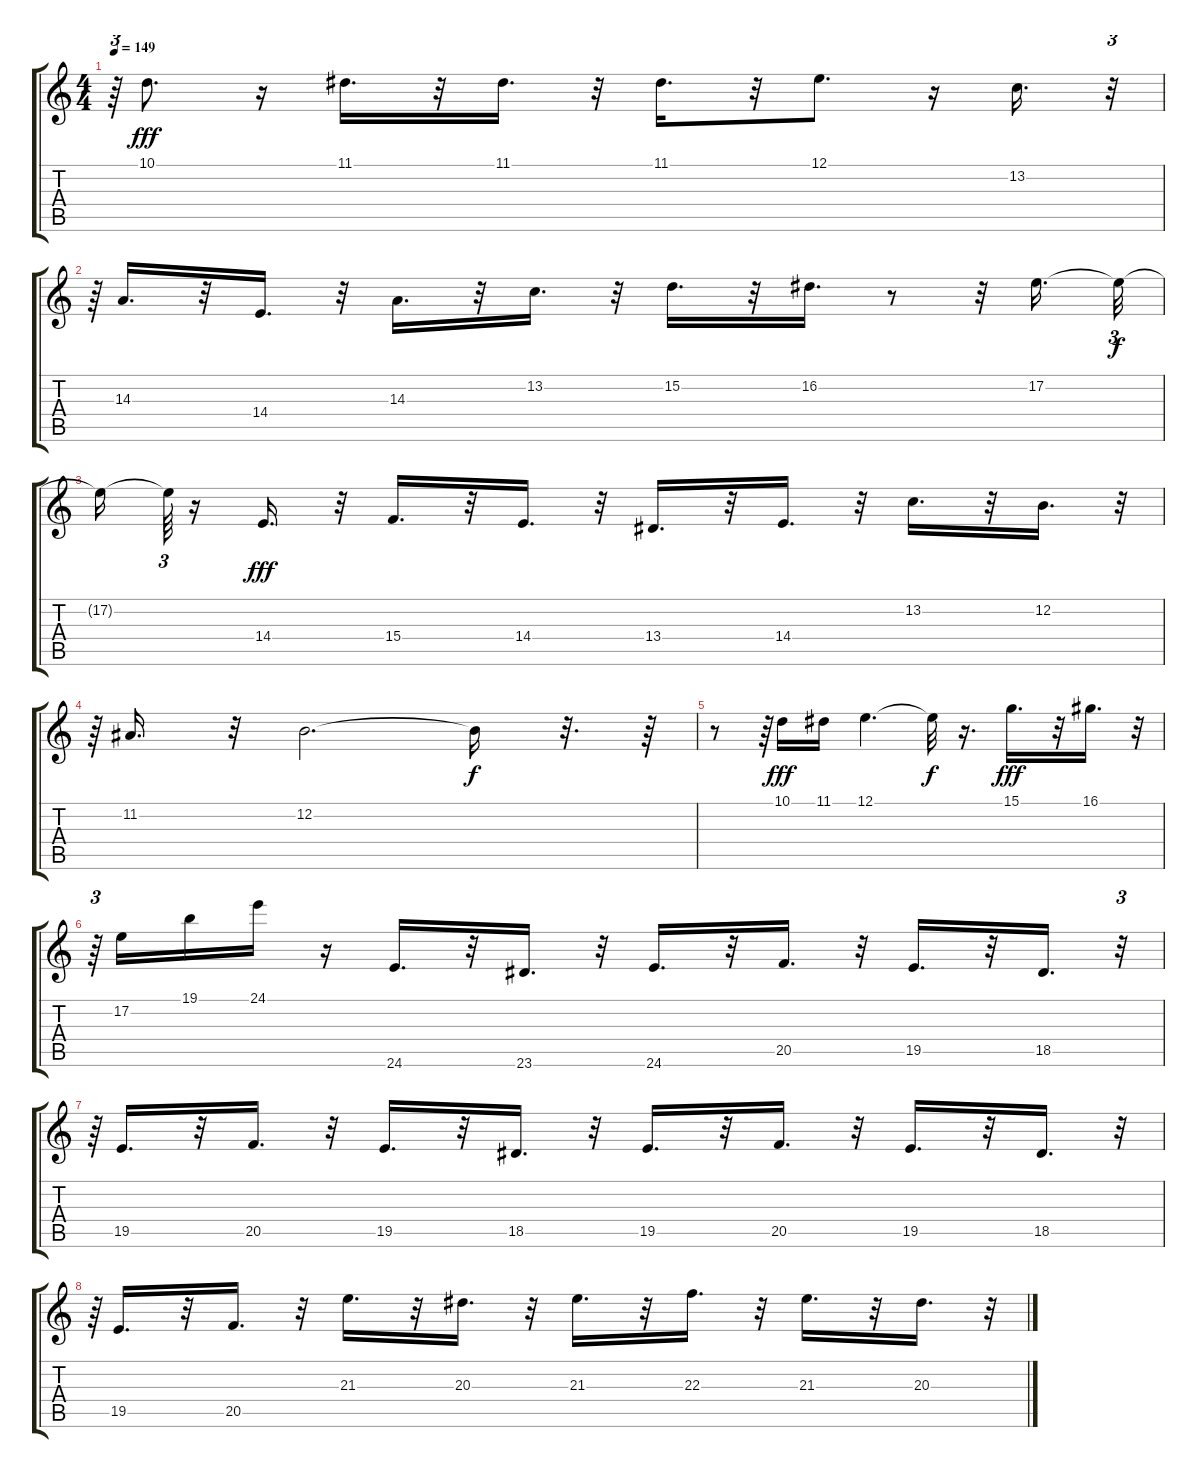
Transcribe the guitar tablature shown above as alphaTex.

\track "" {instrument lead8bassandlead}
\staff {score tabs}
\tuning (E4 B3 G3 D3 A2 E2) {hide}
\ts (4 4)
\tempo 149
\clef g2
\ks c
r.64{tu (3 2) dy fff} 10.1.8{d} r.16 11.1.16{d} r.32 11.1.16{d} r.32 11.1.16{d} r.32 12.1.8{d} r.16 13.2.16{d} r.32{tu (3 2)} |
r.64{tu (3 2)} 14.3.16{d} r.32 14.4.16{d} r.32 14.3.16{d} r.32 13.2.16{d} r.32 15.2.16{d} r.32 16.2.16{d} r.8 r.32 17.2.16{d} 17.2{t}.32{tu (3 2) dy f} |
17.2{t}.16 17.2{t}.64{tu (3 2)} r.16 14.4.16{d dy fff} r.32 15.4.16{d} r.32 14.4.16{d} r.32 13.4.16{d} r.32 14.4.16{d} r.32 13.2.16{d} r.32 12.2.16{d} r.32{tu (3 2)} |
r.64{tu (3 2)} 11.2.16{d} r.32 12.2.2{d} 12.2{t}.16{dy f} r.32{d} r.64 |
r.8 r.64{tu (3 2)} 10.1.16{dy fff} 11.1.16 12.1.4{d} 12.1{t}.32{dy f} r.16{d} 15.1.16{d dy fff} r.32 16.1.16{d} r.32{tu (3 2)} |
r.64{tu (3 2)} 17.2.16 19.1.16 24.1.16 r.16 24.6.16{d} r.32 23.6.16{d} r.32 24.6.16{d} r.32 20.5.16{d} r.32 19.5.16{d} r.32 18.5.16{d} r.32{tu (3 2)} |
r.64{tu (3 2)} 19.5.16{d} r.32 20.5.16{d} r.32 19.5.16{d} r.32 18.5.16{d} r.32 19.5.16{d} r.32 20.5.16{d} r.32 19.5.16{d} r.32 18.5.16{d} r.32{tu (3 2)} |
r.64{tu (3 2)} 19.5.16{d} r.32 20.5.16{d} r.32 21.3.16{d} r.32 20.3.16{d} r.32 21.3.16{d} r.32 22.3.16{d} r.32 21.3.16{d} r.32 20.3.16{d} r.32{tu (3 2)}
